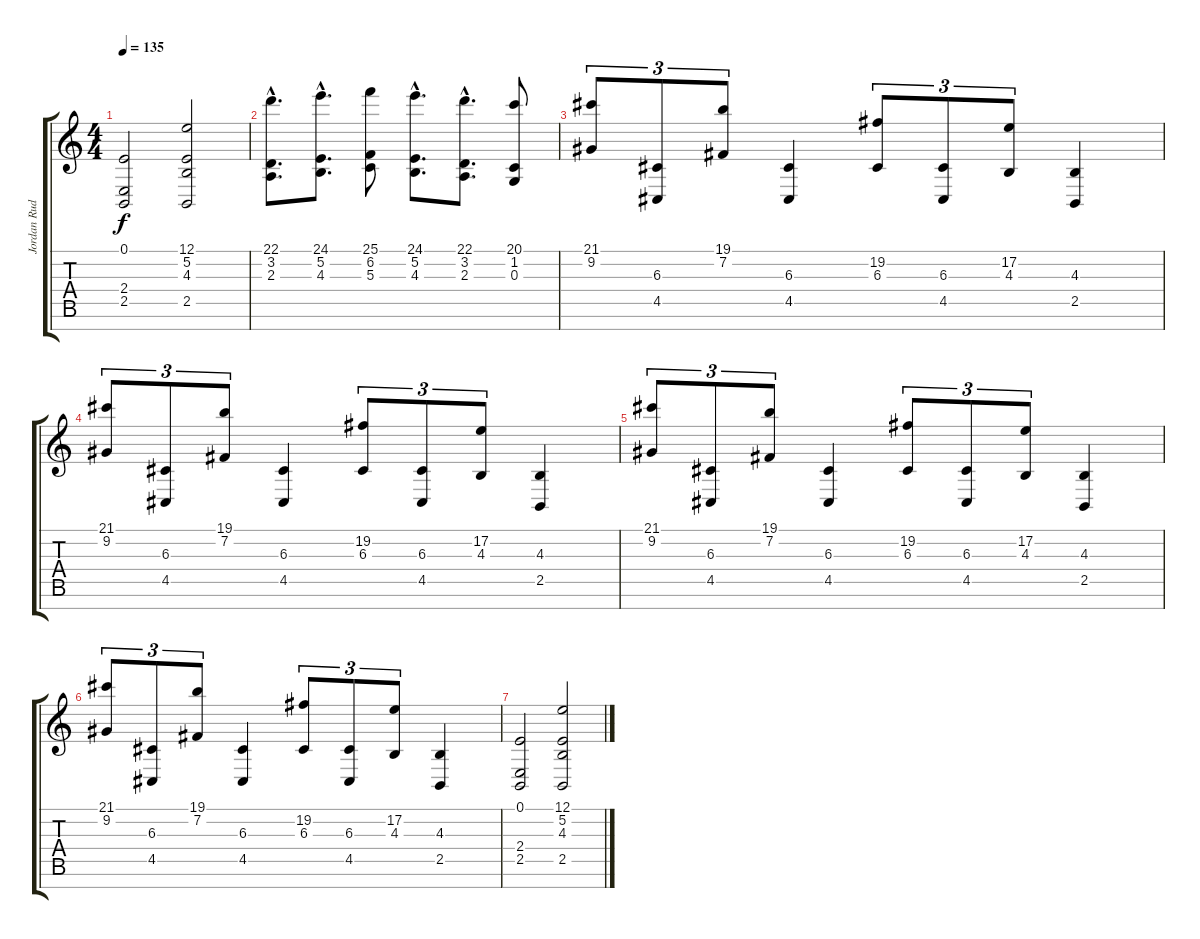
\track ("Jordan Rudess" "Jordan Rud") {instrument stringensemble1}
\staff {score tabs}
\tuning (E4 B3 G3 D3 A2 E2 B1) {hide}
\ts (4 4)
\tempo 135
\clef g2
\ks c
(0.1 2.4 2.5).2{dy f} (12.1 5.2 4.3 2.5).2 |
(22.1{hac} 3.2{hac} 2.3{hac}).8{d} (24.1{hac} 5.2{hac} 4.3{hac}).8{d} (25.1 6.2 5.3).8 (24.1{hac} 5.2{hac} 4.3{hac}).8{d} (22.1{hac} 3.2{hac} 2.3{hac}).8{d} (20.1 1.2 0.3).8 |
(21.1 9.2).8{tu (3 2)} (6.3 4.5).8{tu (3 2)} (19.1 7.2).8{tu (3 2)} (6.3 4.5).4 (19.2 6.3).8{tu (3 2)} (6.3 4.5).8{tu (3 2)} (17.2 4.3).8{tu (3 2)} (4.3 2.5).4 |
(21.1 9.2).8{tu (3 2)} (6.3 4.5).8{tu (3 2)} (19.1 7.2).8{tu (3 2)} (6.3 4.5).4 (19.2 6.3).8{tu (3 2)} (6.3 4.5).8{tu (3 2)} (17.2 4.3).8{tu (3 2)} (4.3 2.5).4 |
(21.1 9.2).8{tu (3 2)} (6.3 4.5).8{tu (3 2)} (19.1 7.2).8{tu (3 2)} (6.3 4.5).4 (19.2 6.3).8{tu (3 2)} (6.3 4.5).8{tu (3 2)} (17.2 4.3).8{tu (3 2)} (4.3 2.5).4 |
(21.1 9.2).8{tu (3 2)} (6.3 4.5).8{tu (3 2)} (19.1 7.2).8{tu (3 2)} (6.3 4.5).4 (19.2 6.3).8{tu (3 2)} (6.3 4.5).8{tu (3 2)} (17.2 4.3).8{tu (3 2)} (4.3 2.5).4 |
(0.1 2.4 2.5).2 (12.1 5.2 4.3 2.5).2
